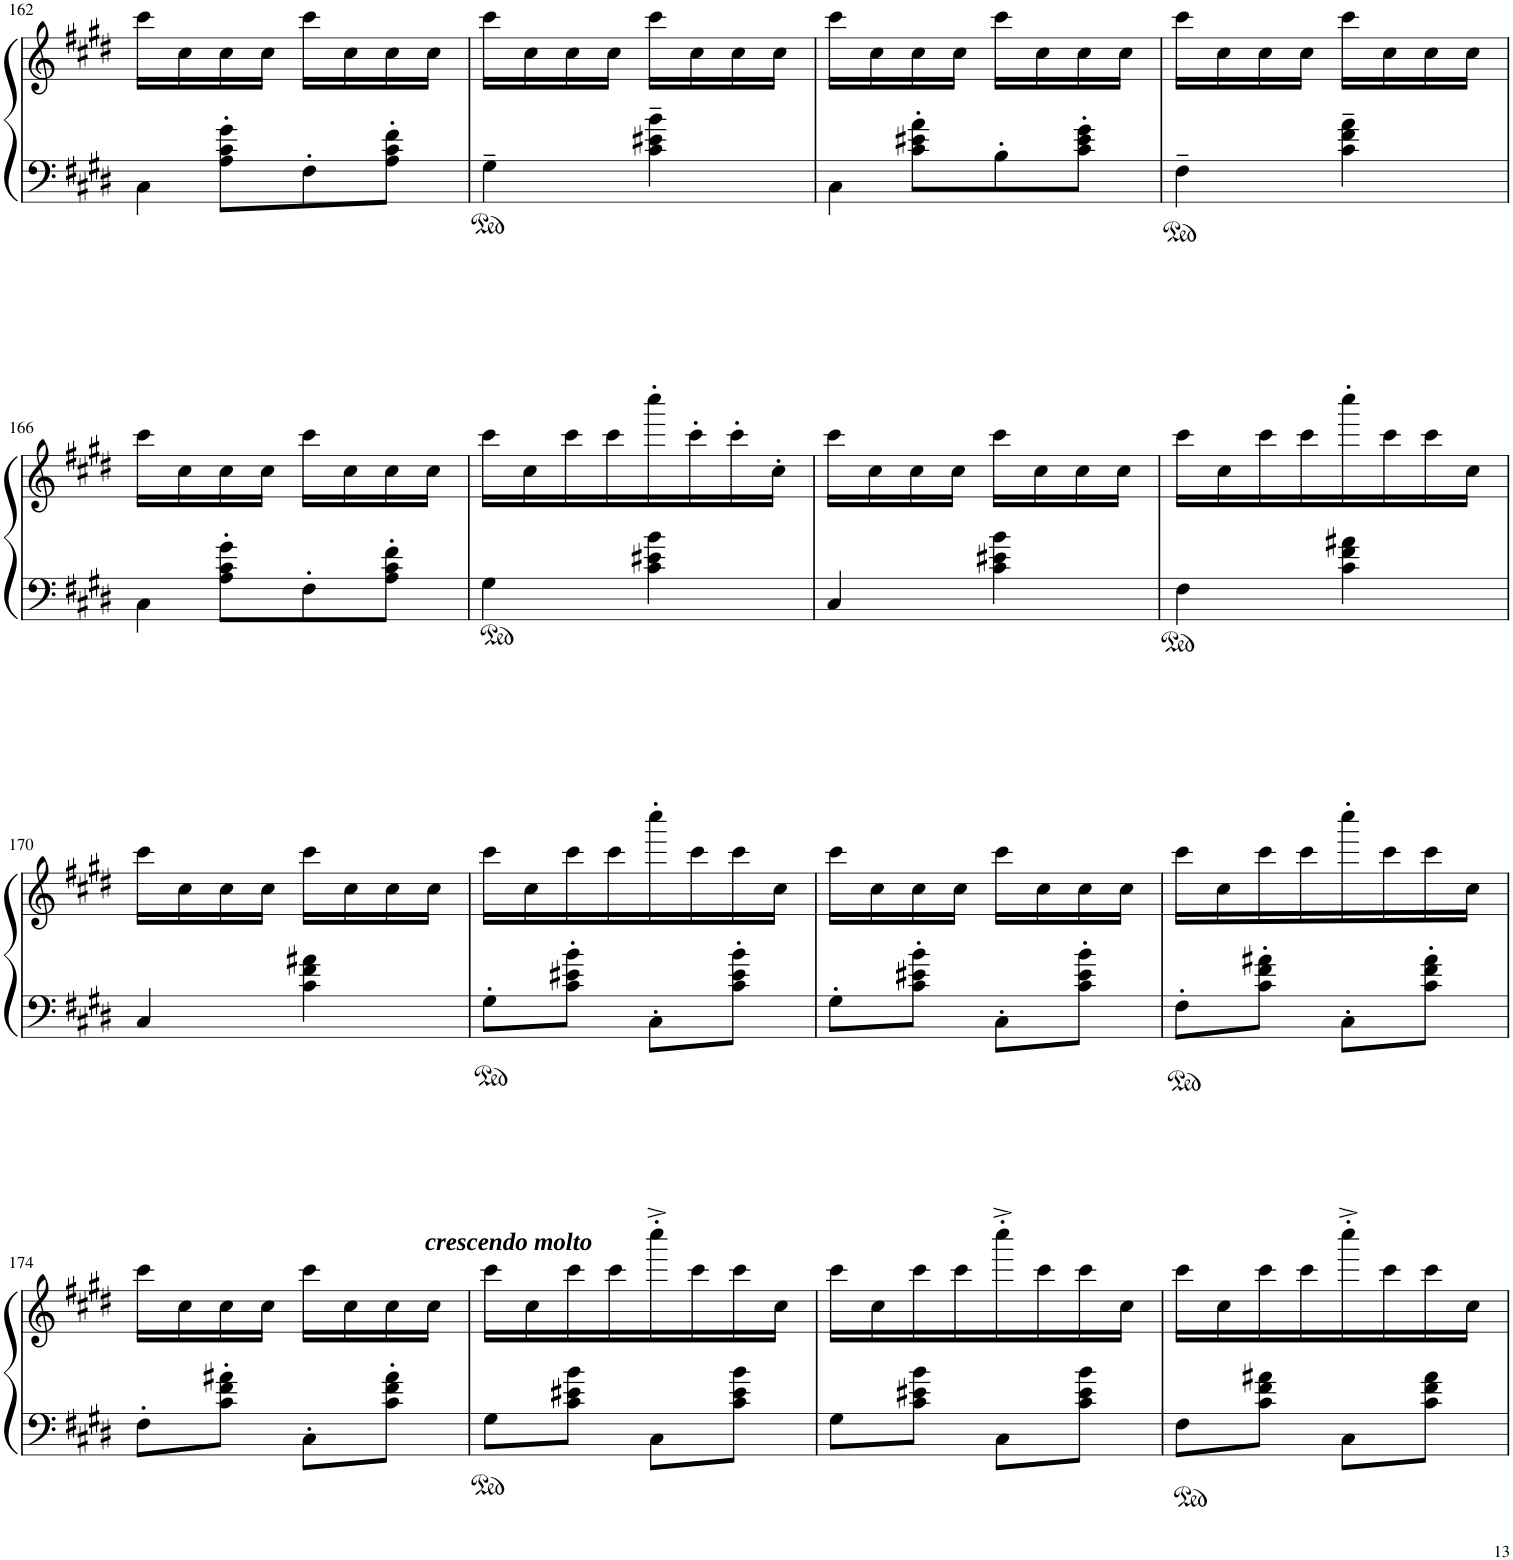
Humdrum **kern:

**kern	**kern
*part1	*part1
*staff2	*staff1
*I"Piano	*
*I'Pno	*
!!LO:PB:g=z
*clefF4	*clefG2
*k[f#c#g#d#]	*k[f#c#g#d#]
*M2/4	*M2/4
=162	=162
*^	*
8ryy	4C#\	16ccc#\LL
.	.	16cc#\
8A\'> 8c#\'> 8g#\'>L	.	16cc#\
.	.	16cc#\JJ
8F#'>\	4ryy	16ccc#\LL
.	.	16cc#\
8A\'> 8c#\'> 8f#\'>J	.	16cc#\
.	.	16cc#\JJ
*v	*v	*
=163	=163
4G#~\	16ccc#\LL
.	16cc#\
.	16cc#\
.	16cc#\JJ
4c#\~ 4e#X\~ 4b\~	16ccc#\LL
.	16cc#\
.	16cc#\
.	16cc#\JJ
=164	=164
*^	*
8ryy	4C#\	16ccc#\LL
.	.	16cc#\
8c#\'> 8e#X\'> 8a\'>L	.	16cc#\
.	.	16cc#\JJ
8B'>\	4ryy	16ccc#\LL
.	.	16cc#\
8c#\'> 8e#\'> 8g#\'>J	.	16cc#\
.	.	16cc#\JJ
*v	*v	*
=165	=165
4F#~\	16ccc#\LL
.	16cc#\
.	16cc#\
.	16cc#\JJ
4c#\~ 4f#\~ 4a\~	16ccc#\LL
.	16cc#\
.	16cc#\
.	16cc#\JJ
!!LO:LB:g=z
=166	=166
*^	*
8ryy	4C#\	16ccc#\LL
.	.	16cc#\
8A\'> 8c#\'> 8g#\'>L	.	16cc#\
.	.	16cc#\JJ
8F#'>\	4ryy	16ccc#\LL
.	.	16cc#\
8A\'> 8c#\'> 8f#\'>J	.	16cc#\
.	.	16cc#\JJ
*v	*v	*
=167	=167
4G#\	16ccc#\LL
.	16cc#\
.	16ccc#\
.	16ccc#\
4c#\ 4e#X\ 4b\	16cccc#'\
.	16ccc#'\
.	16ccc#'\
.	16cc#'\JJ
=168	=168
4C#/	16ccc#\LL
.	16cc#\
.	16cc#\
.	16cc#\JJ
4c#\ 4e#X\ 4b\	16ccc#\LL
.	16cc#\
.	16cc#\
.	16cc#\JJ
=169	=169
4F#\	16ccc#\LL
.	16cc#\
.	16ccc#\
.	16ccc#\
4c#\ 4f#\ 4a#X\	16cccc#'\
.	16ccc#\
.	16ccc#\
.	16cc#\JJ
!!LO:LB:g=z
=170	=170
4C#/	16ccc#\LL
.	16cc#\
.	16cc#\
.	16cc#\JJ
4c#\ 4f#\ 4a#X\	16ccc#\LL
.	16cc#\
.	16cc#\
.	16cc#\JJ
=171	=171
8G#'\L	16ccc#\LL
.	16cc#\
8c#\' 8e#X\' 8b\'J	16ccc#\
.	16ccc#\
8C#'\L	16cccc#'\
.	16ccc#\
8c#\' 8e#\' 8b\'J	16ccc#\
.	16cc#\JJ
=172	=172
8G#'\L	16ccc#\LL
.	16cc#\
8c#\' 8e#X\' 8b\'J	16cc#\
.	16cc#\JJ
8C#'\L	16ccc#\LL
.	16cc#\
8c#\' 8e#\' 8b\'J	16cc#\
.	16cc#\JJ
=173	=173
8F#'\L	16ccc#\LL
.	16cc#\
8c#\' 8f#\' 8a#X\'J	16ccc#\
.	16ccc#\
8C#'\L	16cccc#'\
.	16ccc#\
8c#\' 8f#\' 8a#\'J	16ccc#\
.	16cc#\JJ
!!LO:LB:g=z
=174	=174
8F#'\L	16ccc#\LL
.	16cc#\
8c#\' 8f#\' 8a#X\'J	16cc#\
.	16cc#\JJ
8C#'\L	16ccc#\LL
.	16cc#\
8c#\' 8f#\' 8a#\'J	16cc#\
.	16cc#\JJ
=175	=175
!	!LO:TX:a:Bi:t=crescendo molto
8G#\L	16ccc#\LL
.	16cc#\
8c#\ 8e#X\ 8b\J	16ccc#\
.	16ccc#\
8C#\L	16cccc#'^\
.	16ccc#\
8c#\ 8e#\ 8b\J	16ccc#\
.	16cc#\JJ
=176	=176
8G#\L	16ccc#\LL
.	16cc#\
8c#\ 8e#X\ 8b\J	16ccc#\
.	16ccc#\
8C#\L	16cccc#'^\
.	16ccc#\
8c#\ 8e#\ 8b\J	16ccc#\
.	16cc#\JJ
=177	=177
8F#\L	16ccc#\LL
.	16cc#\
8c#\ 8f#\ 8a#X\J	16ccc#\
.	16ccc#\
8C#\L	16cccc#'^\
.	16ccc#\
8c#\ 8f#\ 8a#\J	16ccc#\
.	16cc#\JJ
=	=
*-	*-
